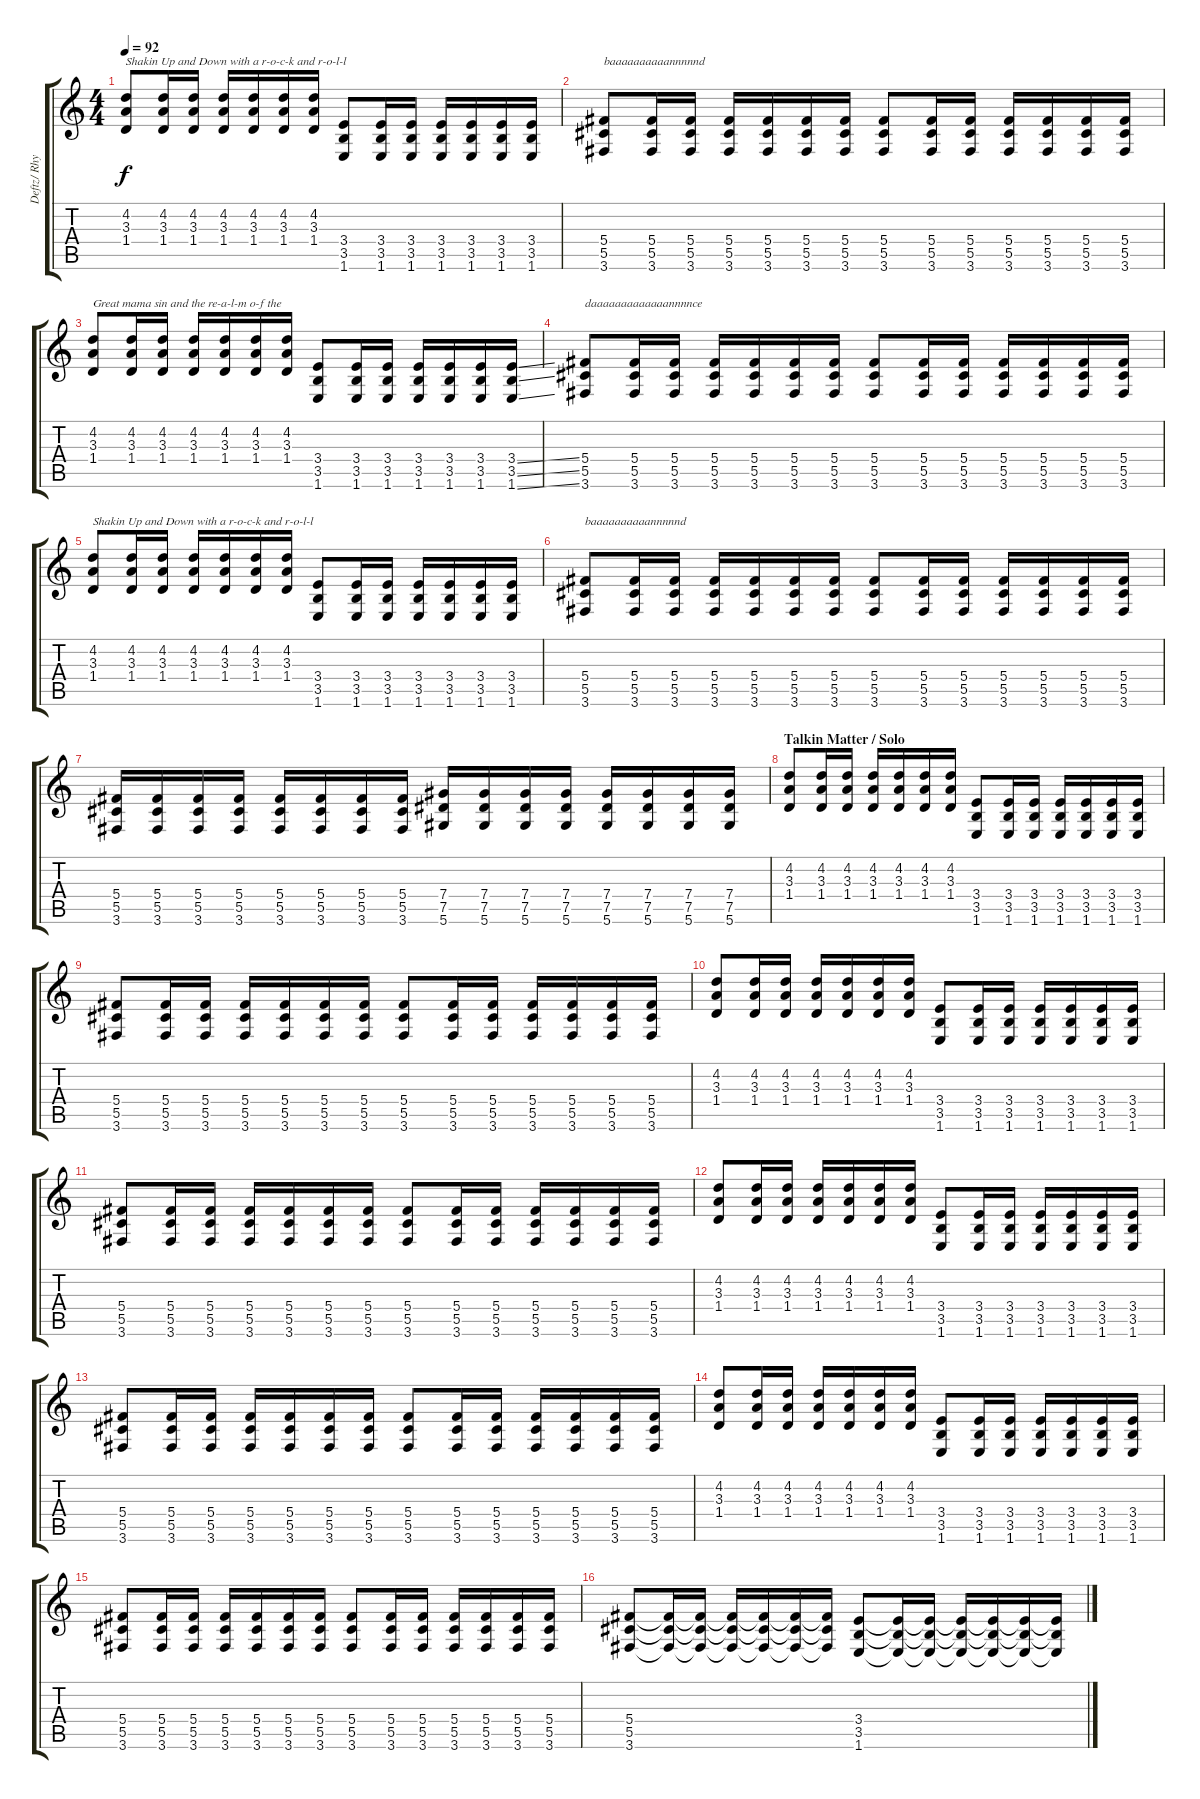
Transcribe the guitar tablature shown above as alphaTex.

\track ("Deftz/ Rhythm" "Deftz/ Rhy") {instrument overdrivenguitar}
\staff {score tabs}
\tuning (Eb4 Bb3 Gb3 Db3 Ab2 Eb2) {hide}
\ts (4 4)
\tempo 92
\clef g2
\ks c
(4.2 3.3 1.4).8{txt "Shakin Up and Down with a r-o-c-k and r-o-l-l " dy f} (4.2 3.3 1.4).16 (4.2 3.3 1.4).16 (4.2 3.3 1.4).16 (4.2 3.3 1.4).16 (4.2 3.3 1.4).16 (4.2 3.3 1.4).16 (3.4 3.5 1.6).8 (3.4 3.5 1.6).16 (3.4 3.5 1.6).16 (3.4 3.5 1.6).16 (3.4 3.5 1.6).16 (3.4 3.5 1.6).16 (3.4 3.5 1.6).16 |
(5.4 5.5 3.6).8{txt "baaaaaaaaaannnnnd"} (5.4 5.5 3.6).16 (5.4 5.5 3.6).16 (5.4 5.5 3.6).16 (5.4 5.5 3.6).16 (5.4 5.5 3.6).16 (5.4 5.5 3.6).16 (5.4 5.5 3.6).8 (5.4 5.5 3.6).16 (5.4 5.5 3.6).16 (5.4 5.5 3.6).16 (5.4 5.5 3.6).16 (5.4 5.5 3.6).16 (5.4 5.5 3.6).16 |
(4.2 3.3 1.4).8{txt "Great mama sin and the re-a-l-m o-f the "} (4.2 3.3 1.4).16 (4.2 3.3 1.4).16 (4.2 3.3 1.4).16 (4.2 3.3 1.4).16 (4.2 3.3 1.4).16 (4.2 3.3 1.4).16 (3.4 3.5 1.6).8 (3.4 3.5 1.6).16 (3.4 3.5 1.6).16 (3.4 3.5 1.6).16 (3.4 3.5 1.6).16 (3.4 3.5 1.6).16 (3.4{ss} 3.5{ss} 1.6{ss}).16 |
(5.4 5.5 3.6).8{txt "daaaaaaaaaaaaannnnce"} (5.4 5.5 3.6).16 (5.4 5.5 3.6).16 (5.4 5.5 3.6).16 (5.4 5.5 3.6).16 (5.4 5.5 3.6).16 (5.4 5.5 3.6).16 (5.4 5.5 3.6).8 (5.4 5.5 3.6).16 (5.4 5.5 3.6).16 (5.4 5.5 3.6).16 (5.4 5.5 3.6).16 (5.4 5.5 3.6).16 (5.4 5.5 3.6).16 |
(4.2 3.3 1.4).8{txt "Shakin Up and Down with a r-o-c-k and r-o-l-l "} (4.2 3.3 1.4).16 (4.2 3.3 1.4).16 (4.2 3.3 1.4).16 (4.2 3.3 1.4).16 (4.2 3.3 1.4).16 (4.2 3.3 1.4).16 (3.4 3.5 1.6).8 (3.4 3.5 1.6).16 (3.4 3.5 1.6).16 (3.4 3.5 1.6).16 (3.4 3.5 1.6).16 (3.4 3.5 1.6).16 (3.4 3.5 1.6).16 |
(5.4 5.5 3.6).8{txt "baaaaaaaaaannnnnd"} (5.4 5.5 3.6).16 (5.4 5.5 3.6).16 (5.4 5.5 3.6).16 (5.4 5.5 3.6).16 (5.4 5.5 3.6).16 (5.4 5.5 3.6).16 (5.4 5.5 3.6).8 (5.4 5.5 3.6).16 (5.4 5.5 3.6).16 (5.4 5.5 3.6).16 (5.4 5.5 3.6).16 (5.4 5.5 3.6).16 (5.4 5.5 3.6).16 |
(5.4 5.5 3.6).16 (5.4 5.5 3.6).16 (5.4 5.5 3.6).16 (5.4 5.5 3.6).16 (5.4 5.5 3.6).16 (5.4 5.5 3.6).16 (5.4 5.5 3.6).16 (5.4 5.5 3.6).16 (7.4 7.5 5.6).16 (7.4 7.5 5.6).16 (7.4 7.5 5.6).16 (7.4 7.5 5.6).16 (7.4 7.5 5.6).16 (7.4 7.5 5.6).16 (7.4 7.5 5.6).16 (7.4 7.5 5.6).16 |
\section ("" "Talkin Matter / Solo")
(4.2 3.3 1.4).8 (4.2 3.3 1.4).16 (4.2 3.3 1.4).16 (4.2 3.3 1.4).16 (4.2 3.3 1.4).16 (4.2 3.3 1.4).16 (4.2 3.3 1.4).16 (3.4 3.5 1.6).8 (3.4 3.5 1.6).16 (3.4 3.5 1.6).16 (3.4 3.5 1.6).16 (3.4 3.5 1.6).16 (3.4 3.5 1.6).16 (3.4 3.5 1.6).16 |
(5.4 5.5 3.6).8 (5.4 5.5 3.6).16 (5.4 5.5 3.6).16 (5.4 5.5 3.6).16 (5.4 5.5 3.6).16 (5.4 5.5 3.6).16 (5.4 5.5 3.6).16 (5.4 5.5 3.6).8 (5.4 5.5 3.6).16 (5.4 5.5 3.6).16 (5.4 5.5 3.6).16 (5.4 5.5 3.6).16 (5.4 5.5 3.6).16 (5.4 5.5 3.6).16 |
(4.2 3.3 1.4).8 (4.2 3.3 1.4).16 (4.2 3.3 1.4).16 (4.2 3.3 1.4).16 (4.2 3.3 1.4).16 (4.2 3.3 1.4).16 (4.2 3.3 1.4).16 (3.4 3.5 1.6).8 (3.4 3.5 1.6).16 (3.4 3.5 1.6).16 (3.4 3.5 1.6).16 (3.4 3.5 1.6).16 (3.4 3.5 1.6).16 (3.4 3.5 1.6).16 |
(5.4 5.5 3.6).8 (5.4 5.5 3.6).16 (5.4 5.5 3.6).16 (5.4 5.5 3.6).16 (5.4 5.5 3.6).16 (5.4 5.5 3.6).16 (5.4 5.5 3.6).16 (5.4 5.5 3.6).8 (5.4 5.5 3.6).16 (5.4 5.5 3.6).16 (5.4 5.5 3.6).16 (5.4 5.5 3.6).16 (5.4 5.5 3.6).16 (5.4 5.5 3.6).16 |
(4.2 3.3 1.4).8 (4.2 3.3 1.4).16 (4.2 3.3 1.4).16 (4.2 3.3 1.4).16 (4.2 3.3 1.4).16 (4.2 3.3 1.4).16 (4.2 3.3 1.4).16 (3.4 3.5 1.6).8 (3.4 3.5 1.6).16 (3.4 3.5 1.6).16 (3.4 3.5 1.6).16 (3.4 3.5 1.6).16 (3.4 3.5 1.6).16 (3.4 3.5 1.6).16 |
(5.4 5.5 3.6).8 (5.4 5.5 3.6).16 (5.4 5.5 3.6).16 (5.4 5.5 3.6).16 (5.4 5.5 3.6).16 (5.4 5.5 3.6).16 (5.4 5.5 3.6).16 (5.4 5.5 3.6).8 (5.4 5.5 3.6).16 (5.4 5.5 3.6).16 (5.4 5.5 3.6).16 (5.4 5.5 3.6).16 (5.4 5.5 3.6).16 (5.4 5.5 3.6).16 |
(4.2 3.3 1.4).8 (4.2 3.3 1.4).16 (4.2 3.3 1.4).16 (4.2 3.3 1.4).16 (4.2 3.3 1.4).16 (4.2 3.3 1.4).16 (4.2 3.3 1.4).16 (3.4 3.5 1.6).8 (3.4 3.5 1.6).16 (3.4 3.5 1.6).16 (3.4 3.5 1.6).16 (3.4 3.5 1.6).16 (3.4 3.5 1.6).16 (3.4 3.5 1.6).16 |
(5.4 5.5 3.6).8 (5.4 5.5 3.6).16 (5.4 5.5 3.6).16 (5.4 5.5 3.6).16 (5.4 5.5 3.6).16 (5.4 5.5 3.6).16 (5.4 5.5 3.6).16 (5.4 5.5 3.6).8 (5.4 5.5 3.6).16 (5.4 5.5 3.6).16 (5.4 5.5 3.6).16 (5.4 5.5 3.6).16 (5.4 5.5 3.6).16 (5.4 5.5 3.6).16 |
(5.4 5.5 3.6).8 (5.4{t} 5.5{t} 3.6{t}).16 (5.4{t} 5.5{t} 3.6{t}).16 (5.4{t} 5.5{t} 3.6{t}).16 (5.4{t} 5.5{t} 3.6{t}).16 (5.4{t} 5.5{t} 3.6{t}).16 (5.4{t} 5.5{t} 3.6{t}).16 (3.4 3.5 1.6).8 (3.4{t} 3.5{t} 1.6{t}).16 (3.4{t} 3.5{t} 1.6{t}).16 (3.4{t} 3.5{t} 1.6{t}).16 (3.4{t} 3.5{t} 1.6{t}).16 (3.4{t} 3.5{t} 1.6{t}).16 (3.4{t} 3.5{t} 1.6{t}).16
